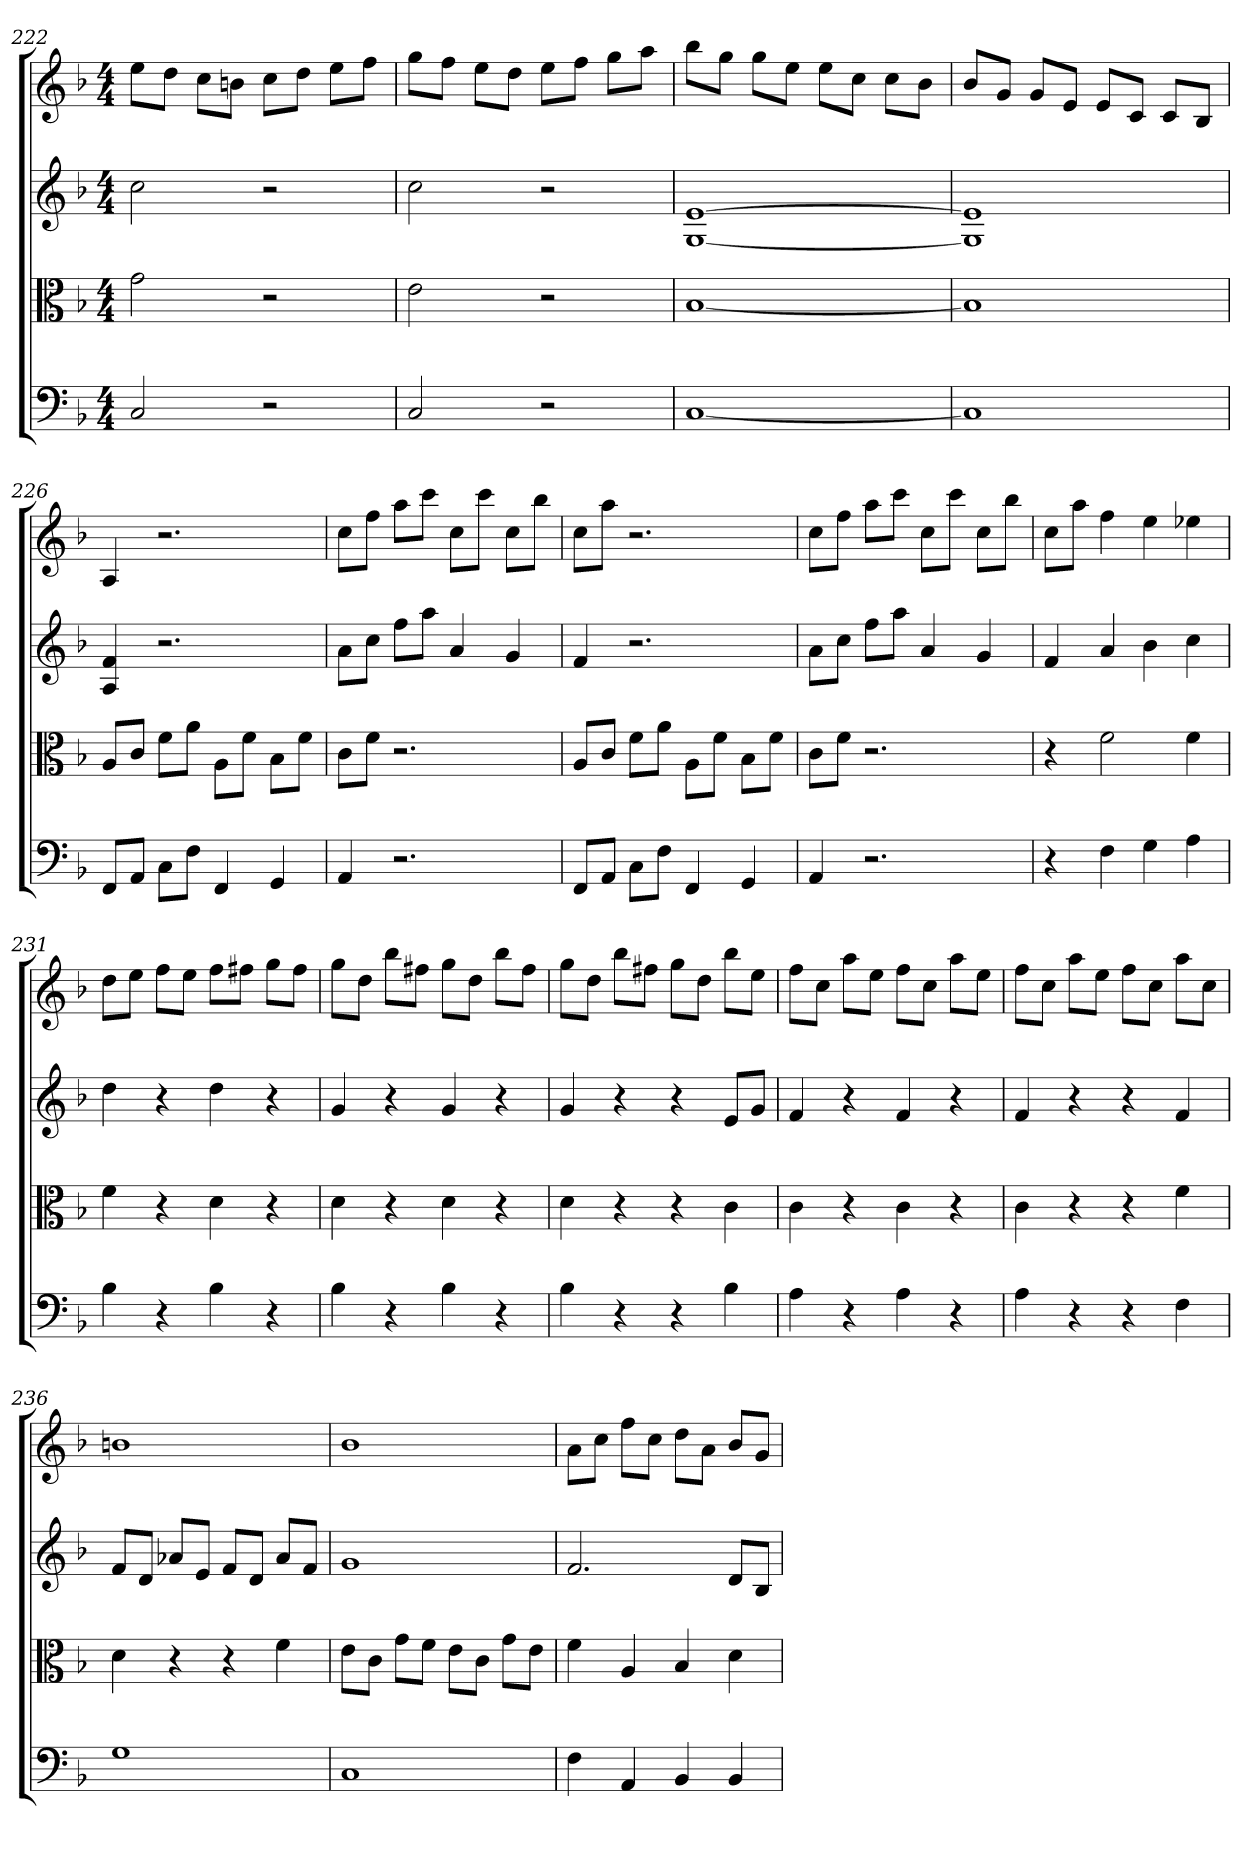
**kern	**kern	**kern	**kern
*part4	*part3	*part2	*part1
*staff4	*staff3	*staff2	*staff1
*clefF4	*clefC3	*	*
*k[b-]	*k[b-]	*k[b-]	*k[b-]
*F:	*F:	*F:	*F:
*M4/4	*M4/4	*M4/4	*M4/4
=222	=222	=222	=222
2C	2g	2cc	8eeL
.	.	.	8ddJ
.	.	.	8ccL
.	.	.	8bnJ
2r	2r	2r	8ccL
.	.	.	8ddJ
.	.	.	8eeL
.	.	.	8ffJ
=223	=223	=223	=223
2C	2e	2cc	8ggL
.	.	.	8ffJ
.	.	.	8eeL
.	.	.	8ddJ
2r	2r	2r	8eeL
.	.	.	8ffJ
.	.	.	8ggL
.	.	.	8aaJ
=224	=224	=224	=224
[1C	[1B-	[1G [1e	8bb-L
.	.	.	8ggJ
.	.	.	8ggL
.	.	.	8eeJ
.	.	.	8eeL
.	.	.	8ccJ
.	.	.	8ccL
.	.	.	8b-J
=225	=225	=225	=225
1C]	1B-]	1G] 1e]	8b-L
.	.	.	8gJ
.	.	.	8gL
.	.	.	8eJ
.	.	.	8eL
.	.	.	8cJ
.	.	.	8cL
.	.	.	8B-J
=226	=226	=226	=226
8FF/L	8A/L	4A 4f	4A
8AA/J	8c/J	.	.
8C\L	8f\L	2.r	2.r
8F\J	8a\J	.	.
4FF	8A\L	.	.
.	8f\J	.	.
4GG	8B-\L	.	.
.	8f\J	.	.
=227	=227	=227	=227
4AA	8c\L	8aL	8ccL
.	8f\J	8ccJ	8ffJ
2.r	2.r	8ffL	8aaL
.	.	8aaJ	8cccJ
.	.	4a	8ccL
.	.	.	8cccJ
.	.	4g	8ccL
.	.	.	8bb-J
=228	=228	=228	=228
8FF/L	8A/L	4f	8ccL
8AA/J	8c/J	.	8aaJ
8C\L	8f\L	2.r	2.r
8F\J	8a\J	.	.
4FF	8A\L	.	.
.	8f\J	.	.
4GG	8B-\L	.	.
.	8f\J	.	.
=229	=229	=229	=229
4AA	8c\L	8aL	8ccL
.	8f\J	8ccJ	8ffJ
2.r	2.r	8ffL	8aaL
.	.	8aaJ	8cccJ
.	.	4a	8ccL
.	.	.	8cccJ
.	.	4g	8ccL
.	.	.	8bb-J
=230	=230	=230	=230
4r	4r	4f	8ccL
.	.	.	8aaJ
4F	2f	4a	4ff
4G	.	4b-	4ee
4A	4f	4cc	4ee-X
=231	=231	=231	=231
4B-	4f	4dd	8ddL
.	.	.	8eeJ
4r	4r	4r	8ffL
.	.	.	8eeJ
4B-	4d	4dd	8ffL
.	.	.	8ff#XJ
4r	4r	4r	8ggL
.	.	.	8ff#J
=232	=232	=232	=232
4B-	4d	4g	8ggL
.	.	.	8ddJ
4r	4r	4r	8bb-L
.	.	.	8ff#XJ
4B-	4d	4g	8ggL
.	.	.	8ddJ
4r	4r	4r	8bb-L
.	.	.	8ff#J
=233	=233	=233	=233
4B-	4d	4g	8ggL
.	.	.	8ddJ
4r	4r	4r	8bb-L
.	.	.	8ff#XJ
4r	4r	4r	8ggL
.	.	.	8ddJ
4B-	4c	8eL	8bb-L
.	.	8gJ	8eeJ
=234	=234	=234	=234
4A	4c	4f	8ffL
.	.	.	8ccJ
4r	4r	4r	8aaL
.	.	.	8eeJ
4A	4c	4f	8ffL
.	.	.	8ccJ
4r	4r	4r	8aaL
.	.	.	8eeJ
=235	=235	=235	=235
4A	4c	4f	8ffL
.	.	.	8ccJ
4r	4r	4r	8aaL
.	.	.	8eeJ
4r	4r	4r	8ffL
.	.	.	8ccJ
4F	4f	4f	8aaL
.	.	.	8ccJ
=236	=236	=236	=236
1G	4d	8fL	1bn
.	.	8dJ	.
.	4r	8a-XL	.
.	.	8eJ	.
.	4r	8fL	.
.	.	8dJ	.
.	4f	8a-L	.
.	.	8fJ	.
=237	=237	=237	=237
1C	8e\L	1g	1b-
.	8c\J	.	.
.	8g\L	.	.
.	8f\J	.	.
.	8e\L	.	.
.	8c\J	.	.
.	8g\L	.	.
.	8e\J	.	.
=238	=238	=238	=238
4F	4f	2.f	8aL
.	.	.	8ccJ
4AA	4A	.	8ffL
.	.	.	8ccJ
4BB-	4B-	.	8ddL
.	.	.	8aJ
4BB-	4d	8dL	8b-L
.	.	8B-J	8gJ
=	=	=	=
*-	*-	*-	*-
